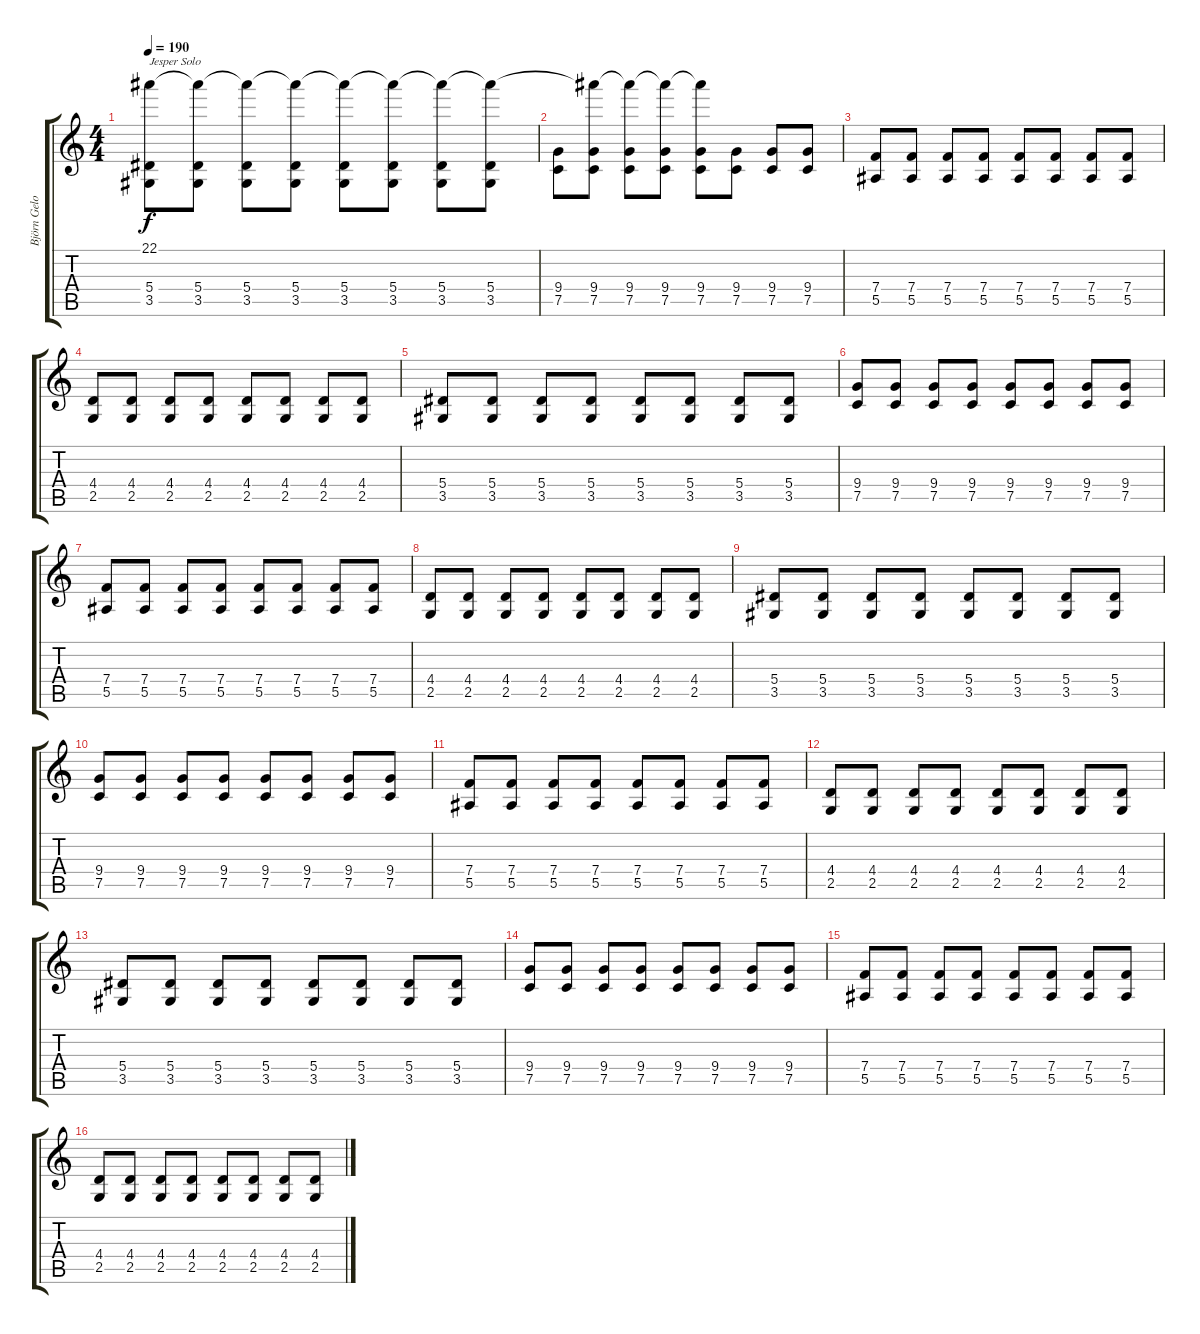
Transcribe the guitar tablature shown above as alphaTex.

\track ("Björn Gelotte" "Björn Gelo") {instrument distortionguitar}
\staff {score tabs}
\tuning (C4 G3 Eb3 Bb2 F2 C2) {hide}
\ts (4 4)
\tempo 190
\clef g2
\ks c
(22.1{t} 5.4 3.5).8{txt "Jesper Solo" dy f balance 5} (22.1{t} 5.4 3.5).8 (22.1{t} 5.4 3.5).8 (22.1{t} 5.4 3.5).8 (22.1{t} 5.4 3.5).8 (22.1{t} 5.4 3.5).8 (22.1{t} 5.4 3.5).8 (22.1{t} 5.4 3.5).8 |
(9.4 7.5).8 (22.1{t} 9.4 7.5).8 (22.1{t} 9.4 7.5).8 (22.1{t} 9.4 7.5).8 (22.1{t} 9.4 7.5).8 (9.4 7.5).8 (9.4 7.5).8 (9.4 7.5).8 |
(7.4 5.5).8 (7.4 5.5).8 (7.4 5.5).8 (7.4 5.5).8 (7.4 5.5).8 (7.4 5.5).8 (7.4 5.5).8 (7.4 5.5).8 |
(4.4 2.5).8 (4.4 2.5).8 (4.4 2.5).8 (4.4 2.5).8 (4.4 2.5).8 (4.4 2.5).8 (4.4 2.5).8 (4.4 2.5).8 |
(5.4 3.5).8 (5.4 3.5).8 (5.4 3.5).8 (5.4 3.5).8 (5.4 3.5).8 (5.4 3.5).8 (5.4 3.5).8 (5.4 3.5).8 |
(9.4 7.5).8 (9.4 7.5).8 (9.4 7.5).8 (9.4 7.5).8 (9.4 7.5).8 (9.4 7.5).8 (9.4 7.5).8 (9.4 7.5).8 |
(7.4 5.5).8 (7.4 5.5).8 (7.4 5.5).8 (7.4 5.5).8 (7.4 5.5).8 (7.4 5.5).8 (7.4 5.5).8 (7.4 5.5).8 |
(4.4 2.5).8 (4.4 2.5).8 (4.4 2.5).8 (4.4 2.5).8 (4.4 2.5).8 (4.4 2.5).8 (4.4 2.5).8 (4.4 2.5).8 |
(5.4 3.5).8 (5.4 3.5).8 (5.4 3.5).8 (5.4 3.5).8 (5.4 3.5).8 (5.4 3.5).8 (5.4 3.5).8 (5.4 3.5).8 |
(9.4 7.5).8 (9.4 7.5).8 (9.4 7.5).8 (9.4 7.5).8 (9.4 7.5).8 (9.4 7.5).8 (9.4 7.5).8 (9.4 7.5).8 |
(7.4 5.5).8 (7.4 5.5).8 (7.4 5.5).8 (7.4 5.5).8 (7.4 5.5).8 (7.4 5.5).8 (7.4 5.5).8 (7.4 5.5).8 |
(4.4 2.5).8 (4.4 2.5).8 (4.4 2.5).8 (4.4 2.5).8 (4.4 2.5).8 (4.4 2.5).8 (4.4 2.5).8 (4.4 2.5).8 |
(5.4 3.5).8 (5.4 3.5).8 (5.4 3.5).8 (5.4 3.5).8 (5.4 3.5).8 (5.4 3.5).8 (5.4 3.5).8 (5.4 3.5).8 |
(9.4 7.5).8 (9.4 7.5).8 (9.4 7.5).8 (9.4 7.5).8 (9.4 7.5).8 (9.4 7.5).8 (9.4 7.5).8 (9.4 7.5).8 |
(7.4 5.5).8 (7.4 5.5).8 (7.4 5.5).8 (7.4 5.5).8 (7.4 5.5).8 (7.4 5.5).8 (7.4 5.5).8 (7.4 5.5).8 |
(4.4 2.5).8 (4.4 2.5).8 (4.4 2.5).8 (4.4 2.5).8 (4.4 2.5).8 (4.4 2.5).8 (4.4 2.5).8 (4.4 2.5).8
